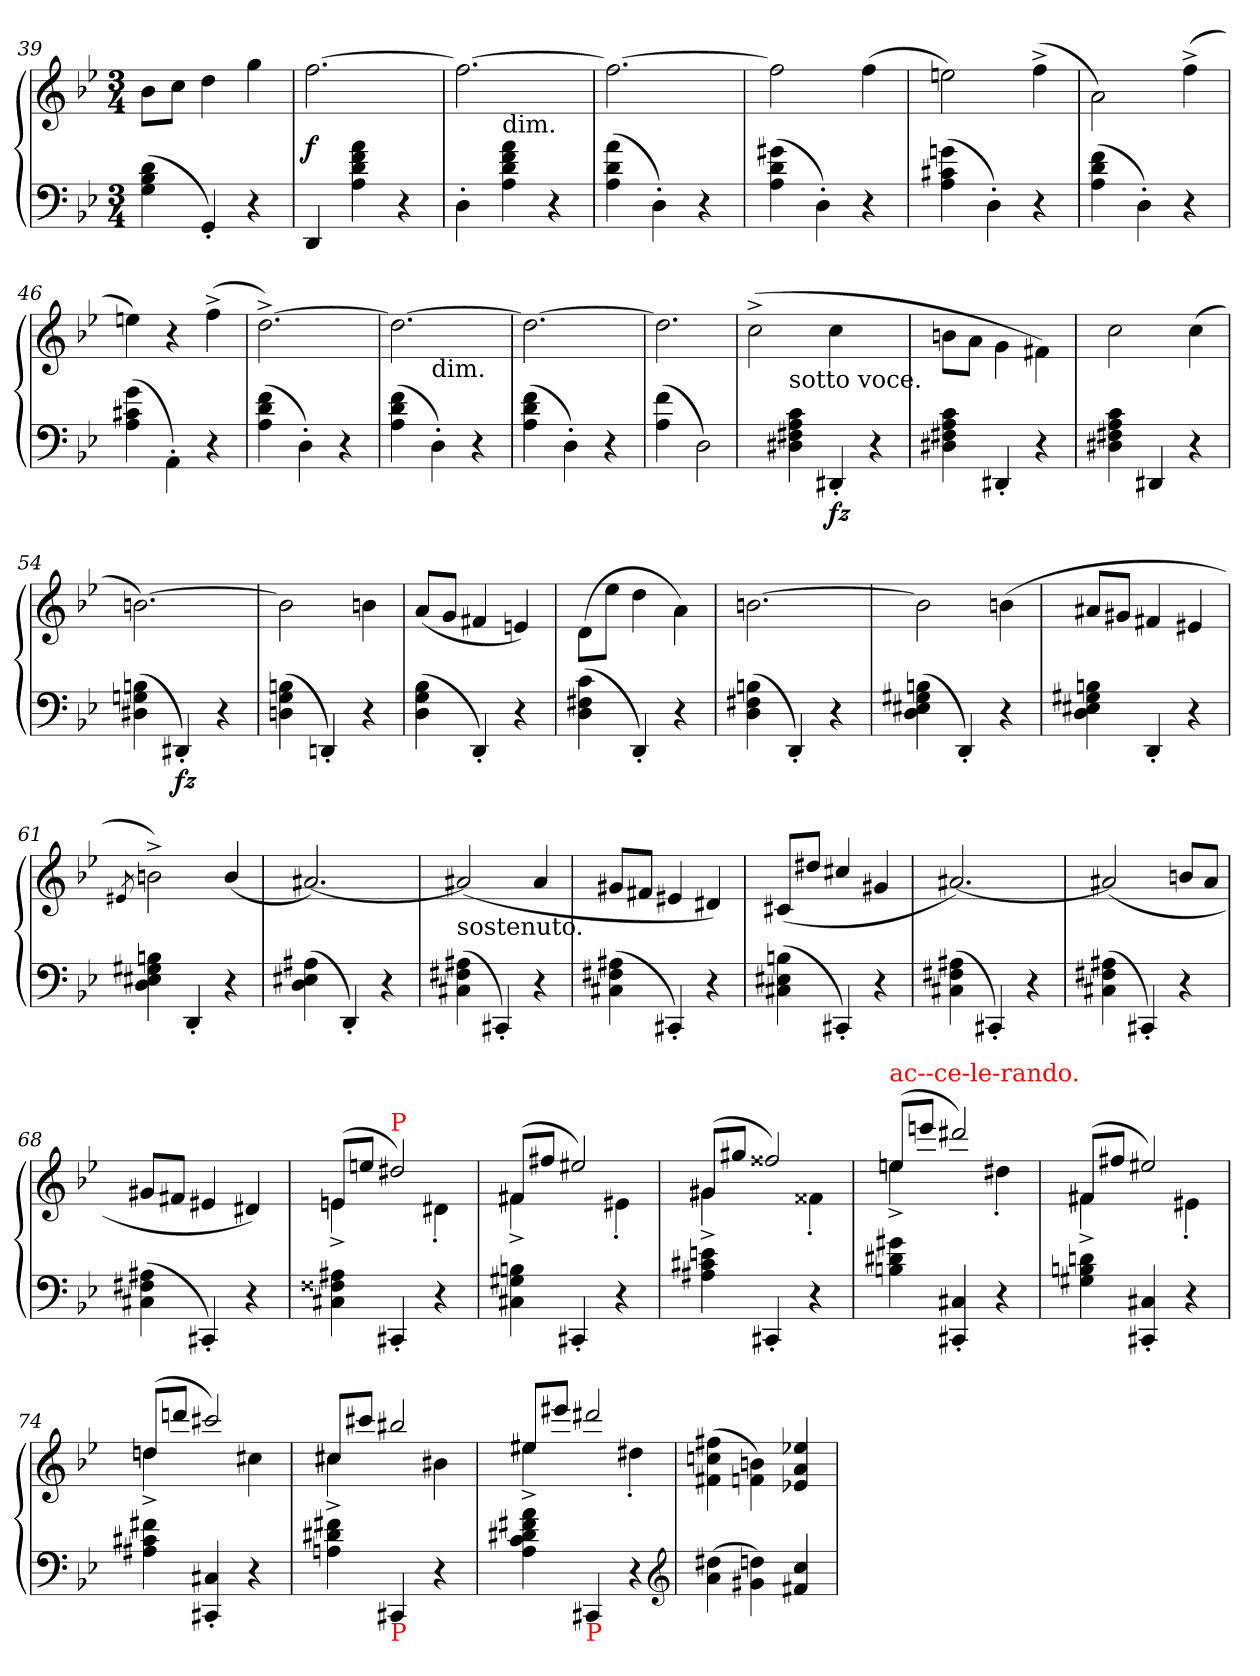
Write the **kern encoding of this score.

**kern	**kern	**dynam
*part1	*part1	*part1
*staff2	*staff1	*staff1/2
*clefF4	*clefG2	*
*k[b-e-]	*k[b-e-]	*
*g:	*g:	*
*M3/4	*M3/4	*
=39	=39	=39
(4d 4B- 4G	8b-L	.
.	8ccJ	.
4GG'<)	4dd	.
4r	4gg	.
=40	=40	=40
4DD	[2.ff	f
4a 4f 4d 4A	.	.
4r	.	.
=41	=41	=41
*	*^	*
4D'>	2.ff_	4ryy	.
!	!	!LO:TX:c:t=dim.	!
4a 4f 4d 4A	.	2ryy	.
4r	.	.	.
*	*v	*v	*
=42	=42	=42
(4a 4d 4A	2.ff_	.
4D'>)	.	.
4r	.	.
=43	=43	=43
(4g#X 4d 4A	2ff]	.
4D'>)	.	.
4r	(4ff	.
=44	=44	=44
(4gn 4c#X 4A	2een)	.
4D'>)	.	.
4r	(4ff^<	.
=45	=45	=45
(4f 4d 4A	2a\)	.
4D'>)	.	.
4r	(4ff^<	.
=46	=46	=46
(4g 4c#X 4A	4een)	.
4AA'>\)	4r	.
4r	(4ff^<	.
=47	=47	=47
(4f 4d 4A	[2.dd^<)	.
4D'>)	.	.
4r	.	.
=48	=48	=48
*	*^	*
(4f 4d 4A	2.dd_	4ryy	.
!	!	!LO:TX:c:t=dim.	!
4D'>)	.	2ryy	.
4r	.	.	.
=49	=49	=49	=49
!	!LO:TX:b:t=ritenuto.	!	!
*	*v	*v	*
(4f 4d 4A	2.dd_	.
4D'>)	.	.
4r	.	.
=50	=50	=50
!	!LO:N:vis=2.	!
(4f 4A	2dd]	.
!LO:N:vis=2	!	!
4D)	.	.
=51	=51	=51
!	!LO:TX:a:t=a Tempo.	!
*	*^	*
4ryy	(2cc^<	4ryy	.
!	!	!LO:TX:b:t=sotto voce.	!
4c 4A 4F#X 4D#X	.	2.ryy	.
!	!	!	!LO:DY:b=2
4DD#X'<	4cc	.	fz
4r	4ryy	.	.
*	*v	*v	*
=52	=52	=52
4c 4A 4F#X 4D#X	8bn\L	.
.	8a\J	.
4DD#'<	4g\	.
4r	4f#X\)	.
=53	=53	=53
4c 4A 4F#X 4D#X	2cc	.
4DD#X	.	.
4r	(4cc	.
=54	=54	=54
(4Bn 4Gn 4D#X	[2.bn)	.
!	!	!LO:DY:b=2
4DD#X'<)	.	fz
4r	.	.
=55	=55	=55
(4Bn 4G 4Dn	2bn]	.
4DDn'<)	.	.
4r	4b	.
=56	=56	=56
(4B- 4G 4D	(<8a/L	.
.	8g/J	.
4DD'<)	4f#X/	.
4r	4en/)	.
=57	=57	=57
(4c 4F#X 4D	(8d\L	.
.	8ee-\J	.
4DD'<)	4dd\	.
4r	4a\)	.
=58	=58	=58
(4Bn 4F#X 4D	[2.bn	.
4DD'<)	.	.
4r	.	.
=59	=59	=59
(4Bn 4G#X 4E#X 4D	2bn]	.
4DD'<)	.	.
4r	(4b	.
=60	=60	=60
4Bn 4G#X 4E#X 4D	8a#X/L	.
.	8g#X/J	.
4DD'<	4f#X/	.
4r	4e#X/	.
=61	=61	=61
.	8qe#X/	.
4Bn 4G#X 4E#X 4D	2bn^<)	.
4DD'<	.	.
4r	(4b/	.
=62	=62	=62
(4A#X 4E#X 4D	[2.a#X/)	.
4DD'<)	.	.
4r	.	.
=63	=63	=63
!	!LO:TX:b:t=sostenuto.	!
(4A#X 4F#X 4C#X	(<2a#X/]	.
4CC#X'<)	.	.
4r	4a#/	.
=64	=64	=64
(4A#X 4F#X 4C#X	8g#X/L	.
.	8f#X/J	.
4CC#X'<)	4e#X/	.
4r	4d#X/)	.
=65	=65	=65
(4Bn 4E#X 4C#X	(<8c#X/L	.
.	8dd#X/J	.
4CC#X'<)	4cc#/	.
4r	4g#X/	.
=66	=66	=66
(4A#X 4F#X 4C#X	[2.a#X/)	.
4CC#X'<)	.	.
4r	.	.
=67	=67	=67
(4A#X 4F#X 4C#X	(2a#X]	.
4CC#X'<)	.	.
4r	8bnL	.
.	8a#J	.
=68	=68	=68
(4A#X 4F#X 4C#X	8g#XL	.
.	8f#XJ	.
4CC#X'<)	4e#X	.
4r	4d#X)	.
=69	=69	=69
*	*^	*
4A#X 4F##X 4C#X	(8enL	4en^<	.
.	8eenJ	.	.
!	!LO:TX:a:color=red:t=P	!	!
4CC#X'<	2dd#X)	4ryy	.
4r	.	4d#X'>	.
=70	=70	=70	=70
4Bn 4G#X 4C#X	(8f#XL	4f#X^<	.
.	8ff#XJ	.	.
4CC#X'<	2ee#X)	4ryy	.
4r	.	4e#X'>	.
=71	=71	=71	=71
4en 4c#X 4A#X	(8g#XL	4g#X^<	.
.	8gg#XJ	.	.
4CC#X'<	2ff##X)	4ryy	.
4r	.	4f##X'>	.
=72	=72	=72	=72
!	!LO:TX:a:color=red:t=ac--ce-le-rando.	!	!
4g#X 4d#X 4Bn	(8eenL	4een^<	.
.	8eeenJ	.	.
4C#X'< 4CC#X'<	2ddd#X)	4ryy	.
4r	.	4dd#X'>	.
=73	=73	=73	=73
4dn 4Bn 4G#X	(8f#XL	4f#X^<	.
.	8ff#XJ	.	.
4C#X'< 4CC#X'<	2ee#X)	4ryy	.
4r	.	4e#X'>	.
=74	=74	=74	=74
4f#X 4c#X 4A#X	(8ddnL	4ddn^<	.
.	8dddnJ	.	.
4C#X'< 4CC#X'<	2ccc#X)	4ryy	.
4r	.	4cc#X	.
=75	=75	=75	=75
4f#X 4d#X 4An	8cc#XL	4cc#X^<	.
.	8ccc#XJ	.	.
!LO:TX:b:color=red:t=P	!	!	!
4CC#X	2bb#X	4ryy	.
4r	.	4b#X	.
=76	=76	=76	=76
4a 4f#X 4d#X 4c 4A	8ee#XL	4ee#X^<	.
.	8eee#XJ	.	.
!LO:TX:b:color=red:t=P	!	!	!
4CC#X	2ddd#X	4ryy	.
4r	.	4dd#X'>	.
*	*v	*v	*
*clefG2	*	*
=77	=77	=77
(4dd#X 4a	(4ff#X 4ccn 4f#X	.
4ddn 4g#X)	4bn\ 4fn\)	.
4cc/ 4f#X/	4ee-X/ 4a/ 4e-X/	.
=	=	=
*-	*-	*-
